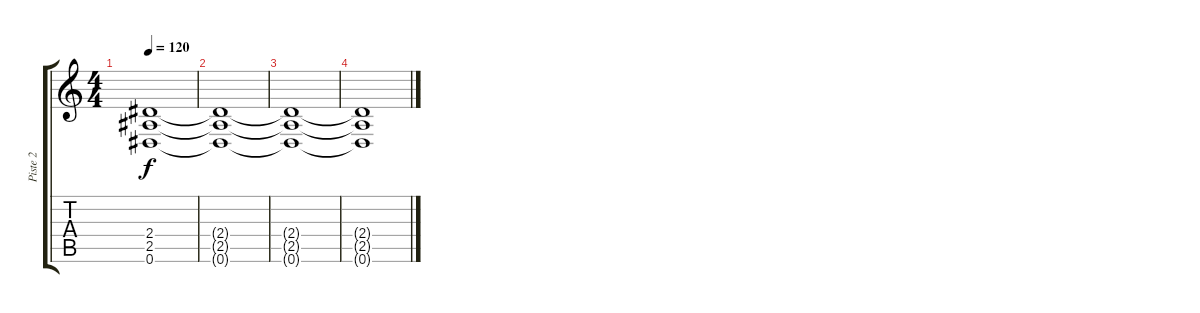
\track ("Piste 2" "Piste 2") {instrument overdrivenguitar}
\staff {score tabs}
\tuning (Eb4 Bb3 Gb3 Db3 Ab2 Eb2) {hide}
\ts (4 4)
\tempo 120
\clef g2
\ks c
(2.4 2.5 0.6).1{dy f} |
(2.4{t} 2.5{t} 0.6{t}).1 |
(2.4{t} 2.5{t} 0.6{t}).1 |
(2.4{t} 2.5{t} 0.6{t}).1
